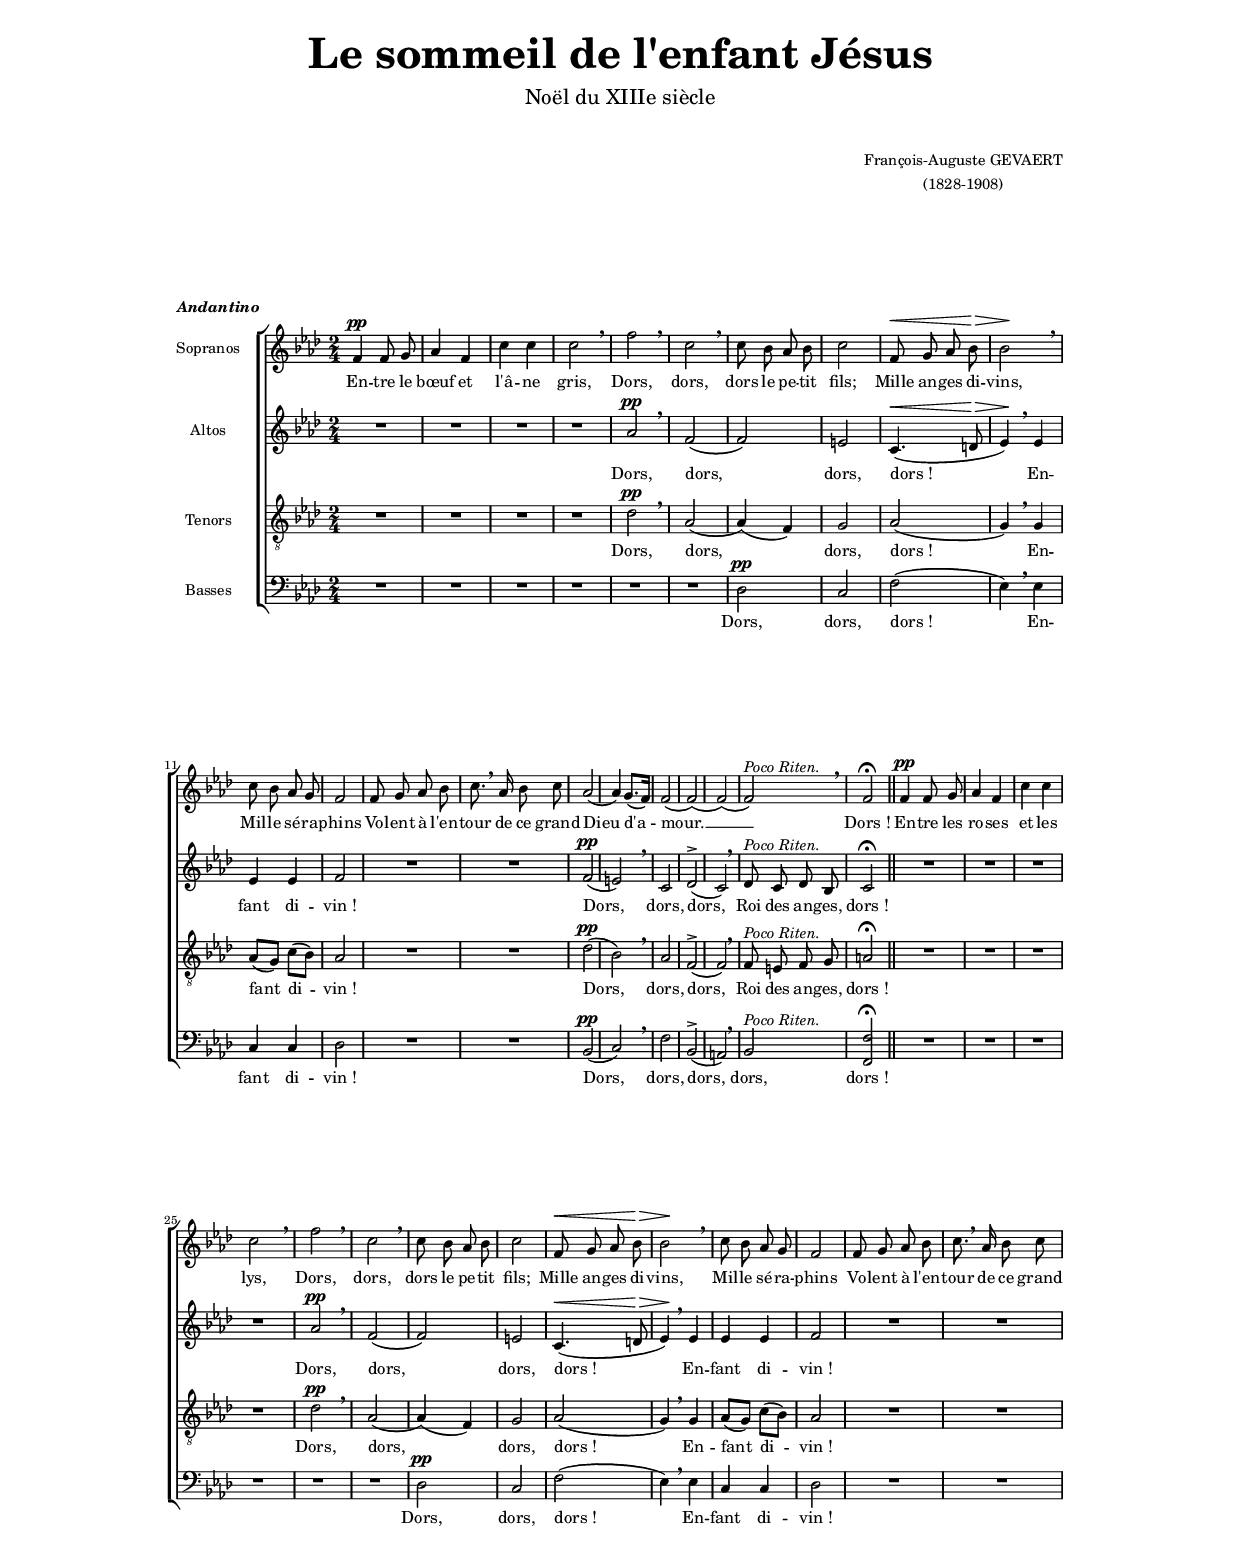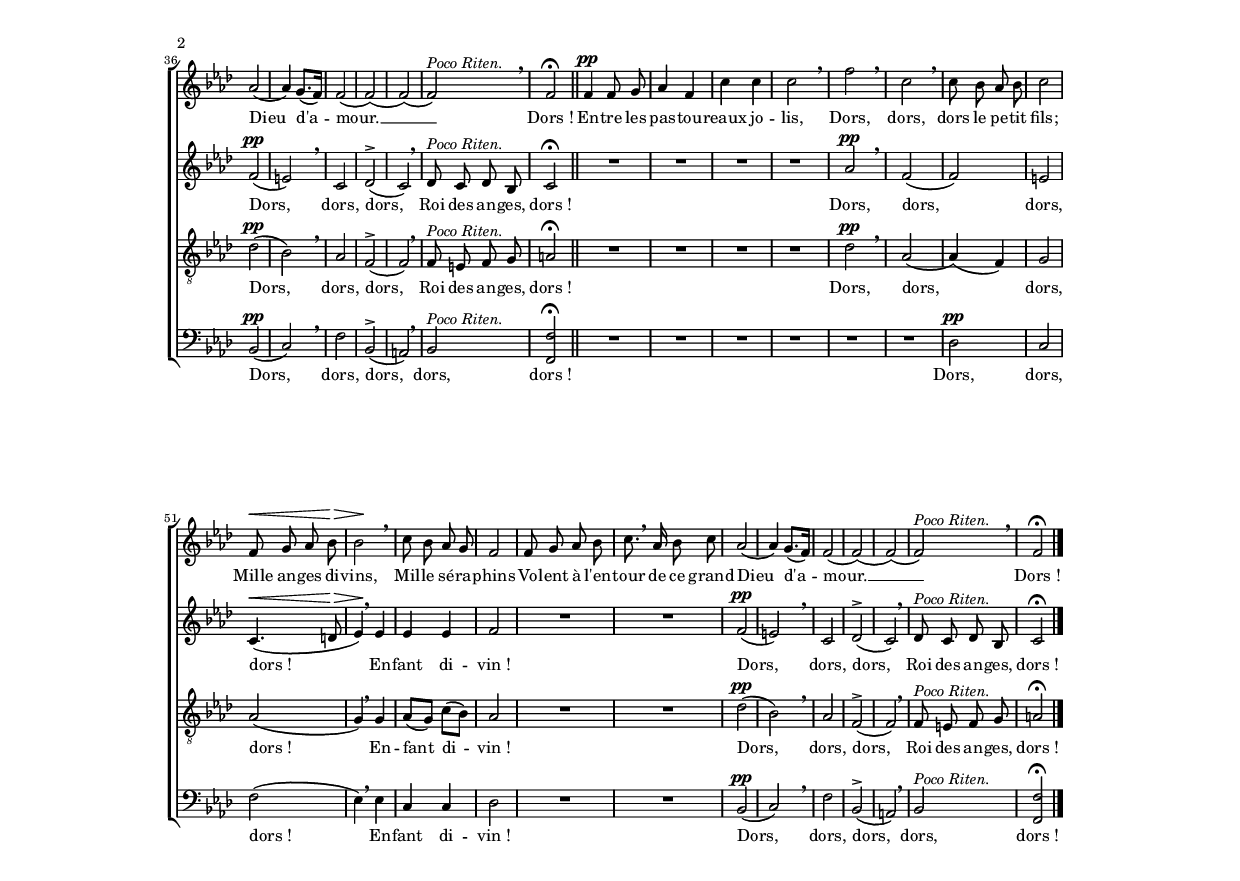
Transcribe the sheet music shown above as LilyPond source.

\version "2.12.1"

%---------------------------------------------------------------------------
%	COLLECTION DE CHOEURS
%	SANS ACCOMPAGNEMENT
%	Pour servir à l'étude du chant d'ensemble
%	dans les Conservatoires et Écoles de musique
%	Par F. A. GEVAERT
%	7e fascicule
%
%	Ed. Henry Lemoine et Cie
%	lastupdated = "2010/Apr/6"
%---------------------------------------------------------------------------

\paper {
	line-width = 15\cm 
	top-margin = 1.2\cm
	bottom-margin = 2.4\cm
}

#(set-global-staff-size 13)
#(ly:set-option 'point-and-click #f)

%---------------------------------------------------------------------------
%	
%---------------------------------------------------------------------------

\header {
	title = \markup \center-column {
		\pad-markup #3 {
			\fontsize #+5
			"Le sommeil de l'enfant Jésus"
		}
	}
	subtitle = \markup \center-column {
		\fontsize #+2 \medium {
			"Noël du XIIIe siècle"
		}
	}
	composer = \markup {
		\pad-to-box #'(0 . 0) #'(3 . 9) \center-column {
			"François-Auguste GEVAERT"
			"(1828-1908)"
		}
	}
	meter = \markup {
		\pad-to-box #'(0 . 0) #'(0 . 18) \bold \italic { 
			Andantino
		}
	}
}

%---------------------------------------------------------------------------
%	
%---------------------------------------------------------------------------

global = {
	\time 2/4
	\key f \minor
	\override DynamicTextSpanner #'dash-period = #-1.0
	\override Score.Hairpin #'to-barline = ##f
}
print = {
	\autoBeamOff
	\dynamicUp
}
mid = {
	\tempo 4=92
}

Prit = \markup { \italic { Poco Riten. } }

%---------------------------------------------------------------------------
%	NOTES
%---------------------------------------------------------------------------

Sop = \relative c' {
	\set Staff.instrumentName = #"Sopranos "
	
	f4\pp f8 g
	as4 f
	c'4 c
	c2 \breathe
	f2 \breathe
	c2 \breathe
	c8 bes as bes
	c2
	f,8\< g as bes\!\>
	bes2\! \breathe \break
	c8 bes as g
	f2
	f8 g as bes
	c8. \breathe as16 bes8 c
	as2(
	as4) g8.[( f16)]
	f2(
	f2)(
	f2)(
	f2)^\Prit \breathe
	f2^\fermata \bar "||"
	
	f4\pp f8 g
	as4 f
	c'4 c
	c2 \breathe
	f2 \breathe
	c2 \breathe
	c8 bes as bes
	c2
	f,8\< g as bes\!\>
	bes2\! \breathe
	c8 bes as g
	f2
	f8 g as bes
	c8. \breathe as16 bes8 c
	as2(
	as4) g8.[( f16)]
	f2(
	f2)(
	f2)(
	f2)^\Prit \breathe
	f2^\fermata \bar "||"
	f4\pp f8 g
	as4 f
	c'4 c
	c2 \breathe
	f2 \breathe
	c2 \breathe
	c8 bes as bes
	c2
	f,8\< g as bes\!\>
	bes2\! \breathe
	c8 bes as g
	f2
	f8 g as bes
	c8. \breathe as16 bes8 c
	as2(
	as4) g8.[( f16)]
	f2(
	f2)(
	f2)(
	f2)^\Prit \breathe
	f2^\fermata \bar "|."
}
Alt = \relative c' {
	\set Staff.instrumentName = #"Altos "

	R2*4
	as'2\pp \breathe
	f2(
	f2)
	e2
	c4.\<( d8\!\>
	es4)\! \breathe es
	es4 es
	f2
	R2*2
	f2\pp(
	e2) \breathe
	c2
	des^\accent(
	c2) \breathe
	des8^\Prit c des bes
	c2^\fermata \bar "||"
	R2*4
	as'2\pp \breathe
	f2(
	f2)
	e2
	c4.\<( d8\!\>
	es4)\! \breathe es
	es4 es
	f2
	R2*2
	f2\pp(
	e2) \breathe
	c2
	des^\accent(
	c2) \breathe
	des8^\Prit c des bes
	c2^\fermata \bar "||"
	R2*4
	as'2\pp \breathe
	f2(
	f2)
	e2
	c4.\<( d8\!\>
	es4)\! \breathe es
	es4 es
	f2
	R2*2
	f2\pp(
	e2) \breathe
	c2
	des^\accent(
	c2) \breathe
	des8^\Prit c des bes
	c2^\fermata \bar "|."
}

Ten = \relative c' {
	\set Staff.instrumentName = #"Tenors "	
	\clef "treble_8"

	R2*4
	des2\pp \breathe
	as2(
	as4)( f)
	g2
	as2(
	g4) \breathe g
	as8[( g)] c[( bes)]
	as2
	R2*2
	des2\pp(
	bes2) \breathe
	as2
	f2^\accent(
	f2) \breathe
	f8^\Prit e f g
	a2^\fermata \bar "||"
	R2*4
	des2\pp \breathe
	as2(
	as4)( f)
	g2
	as2(
	g4) \breathe g
	as8[( g)] c[( bes)]
	as2
	R2*2
	des2\pp(
	bes2) \breathe
	as2
	f2^\accent(
	f2) \breathe
	f8^\Prit e f g
	a2^\fermata \bar "||"
	R2*4
	des2\pp \breathe
	as2(
	as4)( f)
	g2
	as2(
	g4) \breathe g
	as8[( g)] c[( bes)]
	as2
	R2*2
	des2\pp(
	bes2) \breathe
	as2
	f2^\accent(
	f2) \breathe
	f8^\Prit e f g
	a2^\fermata \bar "|."
}

Bas = \relative c {
	\set Staff.instrumentName = #"Basses "
	\clef bass
	
	R2*6
	des2\pp
	c2
	f2(
	es4) \breathe es
	c4 c
	des2
	R2*2
	bes2\pp(
	c2) \breathe
	f2
	bes,2^\accent(
	a2) \breathe
	bes2^\Prit
	< f f' >2^\fermata \bar "||"	
	R2*6
	des'2\pp
	c2
	f2(
	es4) \breathe es
	c4 c
	des2
	R2*2
	bes2\pp(
	c2) \breathe
	f2
	bes,2^\accent(
	a2) \breathe
	bes2^\Prit
	< f f' >2^\fermata \bar "||"	
	R2*6
	des'2\pp
	c2
	f2(
	es4) \breathe es
	c4 c
	des2
	R2*2
	bes2\pp(
	c2) \breathe
	f2
	bes,2^\accent(
	a2) \breathe
	bes2^\Prit
	< f f' >2^\fermata \bar "|."
	
}

%---------------------------------------------------------------------------
%	LYRICS
%---------------------------------------------------------------------------

texteA = \lyricmode {
	En -- tre le bœuf et l'â -- ne gris,
	Dors, dors, dors le pe -- tit fils;
	Mille an -- ges di -- vins,
	Mil -- le sé -- ra -- phins
	Vo -- lent à l'en -- tour de ce grand Dieu d'a -- mour. __
	Dors_!
	En -- tre les ro -- ses et les lys,
	Dors, dors, dors le pe -- tit fils;
	Mille an -- ges di -- vins,
	Mil -- le sé -- ra -- phins
	Vo -- lent à l'en -- tour de ce grand Dieu d'a -- mour. __
	Dors_!
	En -- tre les pas -- tou -- reaux jo -- lis,
	Dors, dors, dors le pe -- tit fils;
	Mille an -- ges di -- vins,
	Mil -- le sé -- ra -- phins
	Vo -- lent à l'en -- tour de ce grand Dieu d'a -- mour. __
	Dors_!
}

texteB = \lyricmode {
	Dors, dors, dors, dors_!
	En -- fant di -- vin_!
	Dors, dors, dors,
	Roi des an -- ges, dors_!
	Dors, dors, dors, dors_!
	En -- fant di -- vin_!
	Dors, dors, dors,
	Roi des an -- ges, dors_!
	Dors, dors, dors, dors_!
	En -- fant di -- vin_!
	Dors, dors, dors,
	Roi des an -- ges, dors_!
	
}

texteC = \lyricmode {
	Dors, dors, dors_!
	En -- fant di -- vin_!
	Dors, dors, dors, dors, dors_!
	Dors, dors, dors_!
	En -- fant di -- vin_!
	Dors, dors, dors, dors, dors_!
	Dors, dors, dors_!
	En -- fant di -- vin_!
	Dors, dors, dors, dors, dors_!
	
}

%---------------------------------------------------------------------------
%	MIDI OUTPUT
%---------------------------------------------------------------------------

\score {
	<<
	\new Staff = "Sop" { \set Staff.midiInstrument = "oboe" \global \mid \Sop }
	\new Staff = "Alt" { \set Staff.midiInstrument = "clarinet" \global \mid \Alt }
	\new Staff = "Ten" { \set Staff.midiInstrument = "french horn" \global \mid \Ten }
	\new Staff = "Bas" { \set Staff.midiInstrument = "bassoon" \global \mid \Bas }
	>>
	\midi { \context { \Voice \remove "Dynamic_performer" } }
}

%---------------------------------------------------------------------------
%	SHEET OUTPUT
%---------------------------------------------------------------------------

\score {
	\new ChoirStaff <<
		\new Voice << \global \print \Sop >> 
		\addlyrics { \texteA }
		\new Voice << \global \print \Alt >>
		\addlyrics { \texteB }
		\new Voice << \global \print \Ten >>
		\addlyrics { \texteB }
		\new Voice << \global \print \Bas >>
		\addlyrics { \texteC }
	>>
	\layout  { }
}

